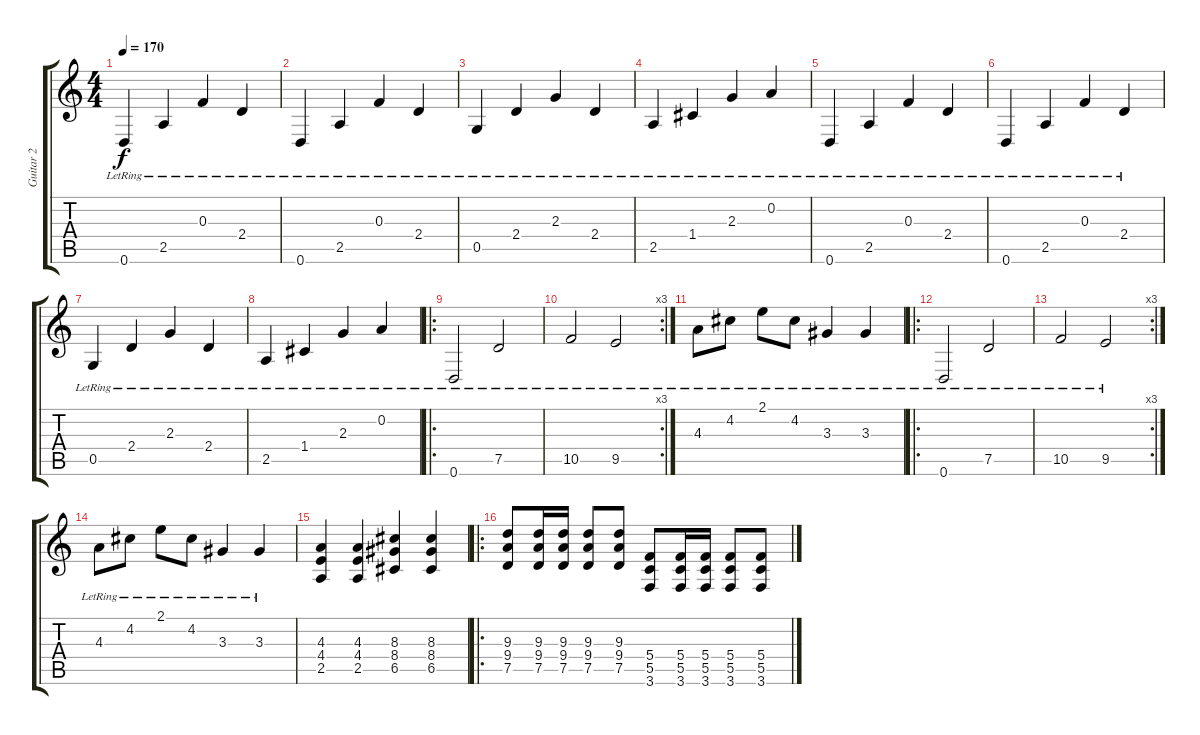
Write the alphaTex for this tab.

\track ("Guitar 2" "Guitar 2") {instrument distortionguitar}
\staff {score tabs}
\tuning (D4 A3 F3 C3 G2 D2) {hide}
\ts (4 4)
\tempo 170
\clef g2
\ks c
0.6{lr}.4{dy f instrument acousticguitarsteel} 2.5{lr}.4 0.3{lr}.4 2.4{lr}.4 |
0.6{lr}.4 2.5{lr}.4 0.3{lr}.4 2.4{lr}.4 |
0.5{lr}.4 2.4{lr}.4 2.3{lr}.4 2.4{lr}.4 |
2.5{lr}.4 1.4{lr}.4 2.3{lr}.4 0.2{lr}.4 |
0.6{lr}.4{instrument acousticguitarsteel} 2.5{lr}.4 0.3{lr}.4 2.4{lr}.4 |
0.6{lr}.4 2.5{lr}.4 0.3{lr}.4 2.4{lr}.4 |
0.5{lr}.4 2.4{lr}.4 2.3{lr}.4 2.4{lr}.4 |
2.5{lr}.4 1.4{lr}.4 2.3{lr}.4 0.2{lr}.4 |
\ro
0.6{lr}.2 7.5{lr}.2 |
\rc 3
10.5{lr}.2 9.5{lr}.2 |
4.3{lr}.8 4.2{lr}.8 2.1{lr}.8 4.2{lr}.8 3.3{lr}.4 3.3{lr}.4 |
\ro
0.6{lr}.2 7.5{lr}.2 |
\rc 3
10.5{lr}.2 9.5{lr}.2 |
4.3{lr}.8 4.2{lr}.8 2.1{lr}.8 4.2{lr}.8 3.3{lr}.4 3.3{lr}.4 |
(4.3 4.4 2.5).4{instrument distortionguitar} (4.3 4.4 2.5).4 (8.3 8.4 6.5).4 (8.3 8.4 6.5).4 |
\ro
(9.3 9.4 7.5).8 (9.3 9.4 7.5).16 (9.3 9.4 7.5).16 (9.3 9.4 7.5).8 (9.3 9.4 7.5).8 (5.4 5.5 3.6).8 (5.4 5.5 3.6).16 (5.4 5.5 3.6).16 (5.4 5.5 3.6).8 (5.4 5.5 3.6).8
